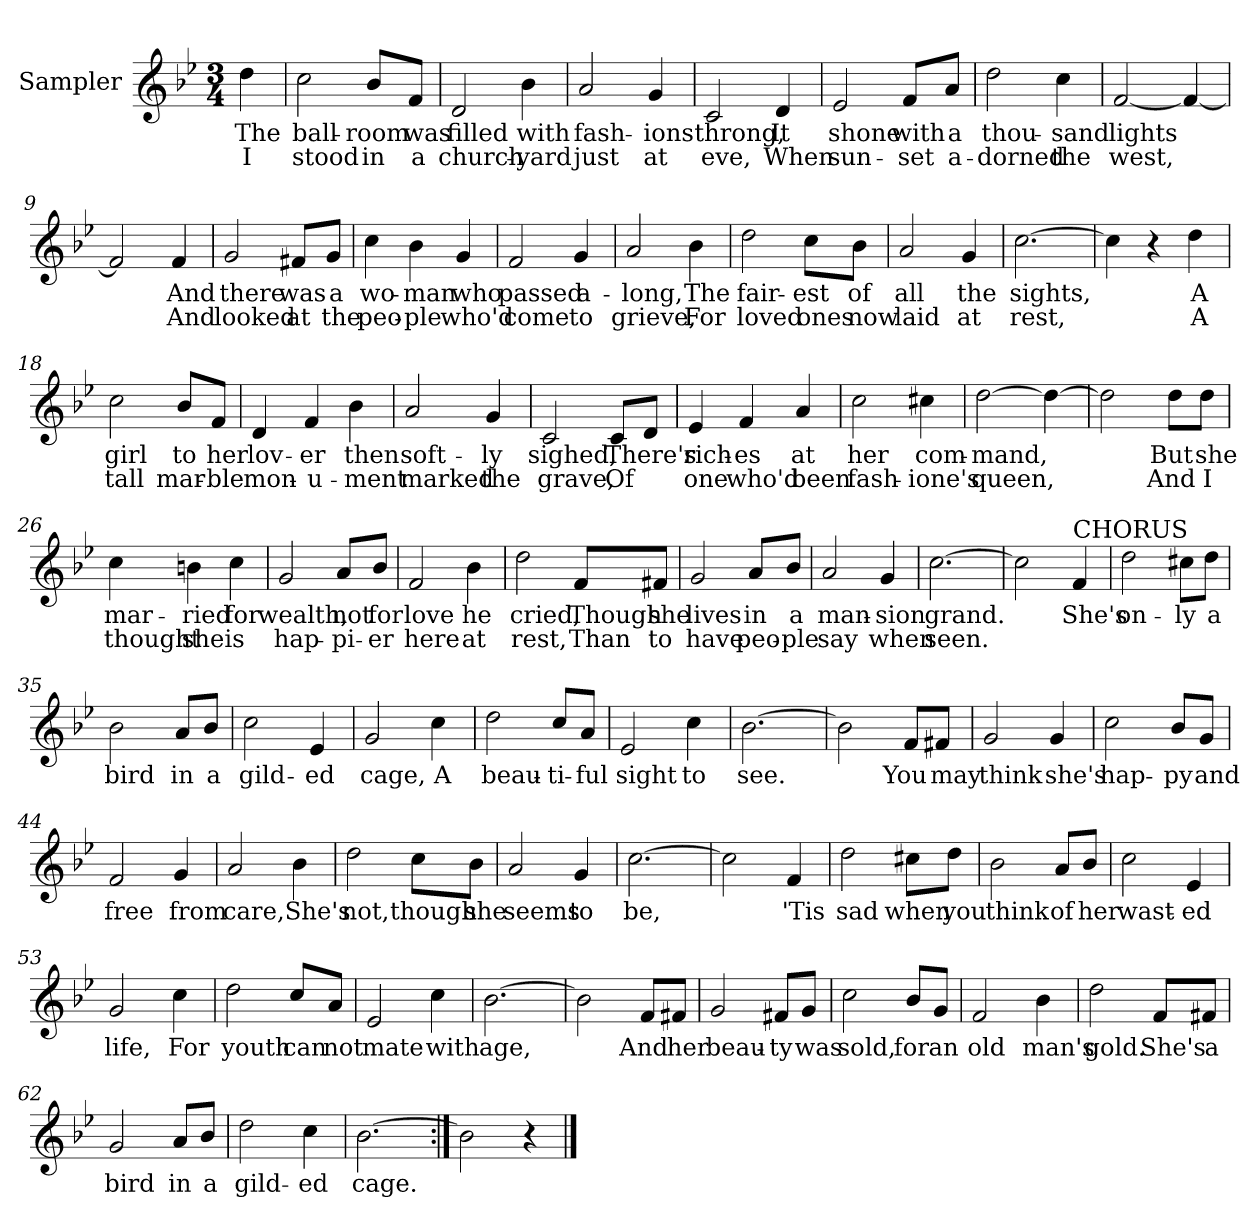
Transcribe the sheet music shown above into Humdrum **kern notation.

**kern	**text	**text
*part1	*part1	*part1
*staff1	*staff1	*staff1
*I"Sampler	*	*
*I'Samp	*	*
*clefG2	*	*
*k[b-e-]	*	*
*B-:	*	*
*M3/4	*	*
=1	=1	=1
4dd\	The	I
=2	=2	=2
2cc\	ball-	stood
8b-/L	-room	in
8f/J	was	a
=3	=3	=3
2d/	filled	church-
4b-\	with	-yard
=4	=4	=4
2a/	fash-	just
4g/	-ions	at
=5	=5	=5
2c/	throng,	eve,
4d/	It	When
=6	=6	=6
2e-/	shone	sun-
8f/L	with	-set
8a/J	a	a-
!!LO:LB:g=z
=7	=7	=7
2dd\	thou-	-dorned
4cc\	-sand	the
=8	=8	=8
[2f/	lights	west,
4f/_	.	.
=9	=9	=9
2f/]	.	.
4f/	And	And
=10	=10	=10
2g/	there	looked
8f#X/L	was	at
8g/J	a	the
=11	=11	=11
4cc\	wo-	peo-
4b-\	-man	-ple
4g/	who	who'd
=12	=12	=12
2f/	passed	come
4g/	a-	to
!!LO:LB:g=z
=13	=13	=13
2a/	-long,	grieve,
4b-\	The	For
=14	=14	=14
2dd\	fair-	loved
8cc\L	-est	ones
8b-\J	of	now
=15	=15	=15
2a/	all	laid
4g/	the	at
=16	=16	=16
[2.cc\	sights,	rest,
=17	=17	=17
4cc\]	.	.
4r	.	.
4dd\	A	A
=18	=18	=18
2cc\	girl	tall
8b-/L	to	mar-
8f/J	her	-ble
!!LO:LB:g=z
=19	=19	=19
4d/	lov-	mon-
4f/	-er	-u-
4b-\	then	-ment
=20	=20	=20
2a/	soft-	marked
4g/	-ly	the
=21	=21	=21
2c/	sighed,	grave,
8c/L	There's	Of
8d/J	.	.
=22	=22	=22
4e-/	rich-	one
4f/	-es	who'd
4a/	at	been
=23	=23	=23
2cc\	her	fash-
4cc#X\	com-	-ione's
!!LO:LB:g=z
=24	=24	=24
[2dd\	-mand,	queen,
4dd\_	.	.
=25	=25	=25
2dd\]	.	.
8dd\L	But	And
8dd\J	she	I
=26	=26	=26
4cc\	mar-	thought
4bn\	-ried	she
4cc\	for	is
=27	=27	=27
2g/	wealth,	hap-
8a/L	not	-pi-
8b-/J	for	-er
=28	=28	=28
2f/	love	here
4b-\	he	at
!!LO:LB:g=z
=29	=29	=29
2dd\	cried,	rest,
8f/L	Though	Than
8f#X/J	she	to
=30	=30	=30
2g/	lives	have
8a/L	in	peo-
8b-/J	a	-ple
=31	=31	=31
2a/	man-	say
4g/	-sion	when
=32	=32	=32
[2.cc\	grand.	seen.
=33	=33	=33
2cc\]	.	.
!LO:TX:a:t=CHORUS	!	!
4f/	She's	.
=34	=34	=34
2dd\	on-	.
8cc#X\L	-ly	.
8dd\J	a	.
!!LO:LB:g=z
=35	=35	=35
2b-\	bird	.
8a/L	in	.
8b-/J	a	.
=36	=36	=36
2cc\	gild-	.
4e-/	-ed	.
=37	=37	=37
2g/	cage,	.
4cc\	A	.
=38	=38	=38
2dd\	beau-	.
8cc/L	-ti-	.
8a/J	-ful	.
=39	=39	=39
2e-/	sight	.
4cc\	to	.
=40	=40	=40
[2.b-\	see.	.
=41	=41	=41
2b-\]	.	.
8f/L	You	.
8f#X/J	may	.
!!LO:PB:g=z
=42	=42	=42
2g/	think	.
4g/	she's	.
=43	=43	=43
2cc\	hap-	.
8b-/L	-py	.
8g/J	and	.
=44	=44	=44
2f/	free	.
4g/	from	.
=45	=45	=45
2a/	care,	.
4b-\	She's	.
=46	=46	=46
2dd\	not,	.
8cc\L	though	.
8b-\J	she	.
=47	=47	=47
2a/	seems	.
4g/	to	.
!!LO:LB:g=z
=48	=48	=48
[2.cc\	be,	.
=49	=49	=49
2cc\]	.	.
4f/	'Tis	.
=50	=50	=50
2dd\	sad	.
8cc#X\L	when	.
8dd\J	you	.
=51	=51	=51
2b-\	think	.
8a/L	of	.
8b-/J	her	.
=52	=52	=52
2cc\	wast-	.
4e-/	-ed	.
=53	=53	=53
2g/	life,	.
4cc\	For	.
!!LO:LB:g=z
=54	=54	=54
2dd\	youth	.
8cc/L	can	.
8a/J	not	.
=55	=55	=55
2e-/	mate	.
4cc\	with	.
=56	=56	=56
[2.b-\	age,	.
=57	=57	=57
2b-\]	.	.
8f/L	And	.
8f#X/J	her	.
=58	=58	=58
2g/	beau-	.
8f#X/L	-ty	.
8g/J	was	.
=59	=59	=59
2cc\	sold,	.
8b-/L	for	.
8g/J	an	.
!!LO:LB:g=z
=60	=60	=60
2f/	old	.
4b-\	man's	.
=61	=61	=61
2dd\	gold.	.
8f/L	She's	.
8f#X/J	a	.
=62	=62	=62
2g/	bird	.
8a/L	in	.
8b-/J	a	.
=63	=63	=63
2dd\	gild-	.
4cc\	-ed	.
=64	=64	=64
[2.b-\	cage.	.
=65:|!	=65:|!	=65:|!
2b-\]	.	.
4r	.	.
==	==	==
*-	*-	*-
